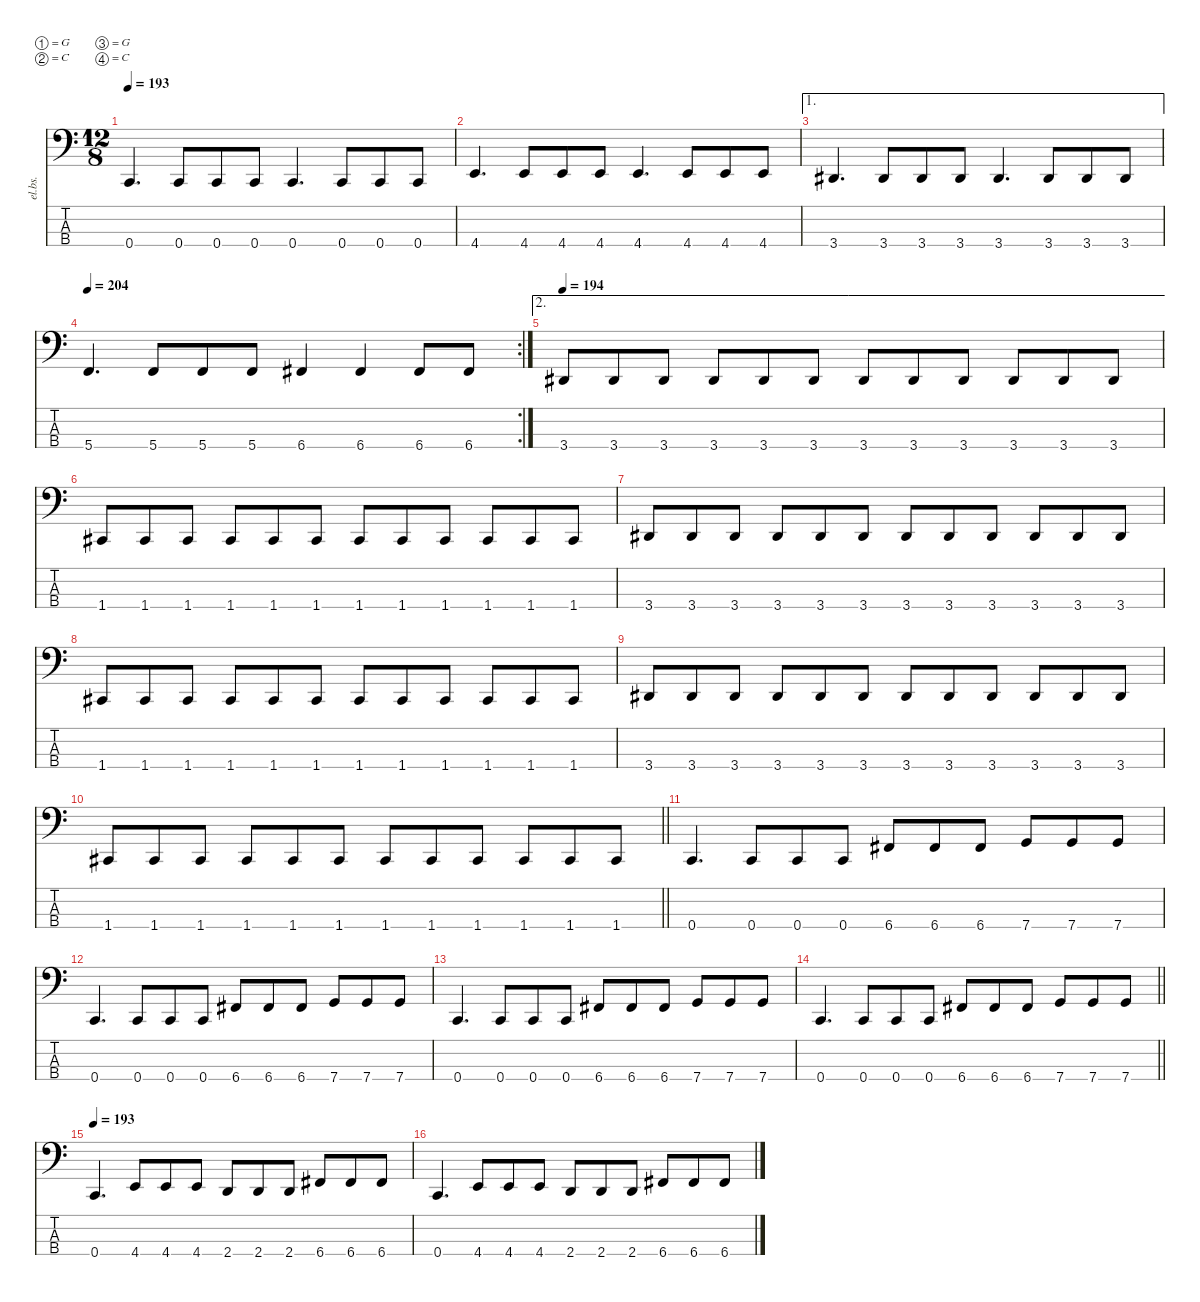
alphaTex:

\defaultSystemsLayout 4
\hideDynamics
\bracketExtendMode nobrackets
\otherSystemsTrackNameOrientation horizontal
\track ("Bass" "el.bs.") {defaultSystemsLayout 8 instrument electricbassfinger}
\staff {score tabs}
\tuning (G2 C2 G1 C1)
\ts (12 8)
\tempo 193
\clef f4
\ks c
0.4.4{d dy f beam Up} 0.4.8{beam Up} 0.4.8{beam Up} 0.4.8{beam Up} 0.4.4{d beam Up} 0.4.8{beam Up} 0.4.8{beam Up} 0.4.8{beam Up} |
4.4.4{d beam Up} 4.4.8{beam Up} 4.4.8{beam Up} 4.4.8{beam Up} 4.4.4{d beam Up} 4.4.8{beam Up} 4.4.8{beam Up} 4.4.8{beam Up} |
\ae 1
3.4{acc #}.4{d beam Up} 3.4{acc #}.8{beam Up} 3.4{acc #}.8{beam Up} 3.4{acc #}.8{beam Up} 3.4{acc #}.4{d beam Up} 3.4{acc #}.8{beam Up} 3.4{acc #}.8{beam Up} 3.4{acc #}.8{beam Up} |
\rc 2
\tempo 204
5.4.4{d beam Up} 5.4.8{beam Up} 5.4.8{beam Up} 5.4.8{beam Up} 6.4{acc #}.4{beam Up} 6.4{acc #}.4{beam Up} 6.4{acc #}.8{beam Up} 6.4{acc #}.8{beam Up} |
\ae 2
\tempo 194
3.4{acc #}.8{beam Up} 3.4{acc #}.8{beam Up} 3.4{acc #}.8{beam Up} 3.4{acc #}.8{beam Up} 3.4{acc #}.8{beam Up} 3.4{acc #}.8{beam Up} 3.4{acc #}.8{beam Up} 3.4{acc #}.8{beam Up} 3.4{acc #}.8{beam Up} 3.4{acc #}.8{beam Up} 3.4{acc #}.8{beam Up} 3.4{acc #}.8{beam Up} |
1.4{acc #}.8{beam Up} 1.4{acc #}.8{beam Up} 1.4{acc #}.8{beam Up} 1.4{acc #}.8{beam Up} 1.4{acc #}.8{beam Up} 1.4{acc #}.8{beam Up} 1.4{acc #}.8{beam Up} 1.4{acc #}.8{beam Up} 1.4{acc #}.8{beam Up} 1.4{acc #}.8{beam Up} 1.4{acc #}.8{beam Up} 1.4{acc #}.8{beam Up} |
3.4{acc #}.8{beam Up} 3.4{acc #}.8{beam Up} 3.4{acc #}.8{beam Up} 3.4{acc #}.8{beam Up} 3.4{acc #}.8{beam Up} 3.4{acc #}.8{beam Up} 3.4{acc #}.8{beam Up} 3.4{acc #}.8{beam Up} 3.4{acc #}.8{beam Up} 3.4{acc #}.8{beam Up} 3.4{acc #}.8{beam Up} 3.4{acc #}.8{beam Up} |
1.4{acc #}.8{beam Up} 1.4{acc #}.8{beam Up} 1.4{acc #}.8{beam Up} 1.4{acc #}.8{beam Up} 1.4{acc #}.8{beam Up} 1.4{acc #}.8{beam Up} 1.4{acc #}.8{beam Up} 1.4{acc #}.8{beam Up} 1.4{acc #}.8{beam Up} 1.4{acc #}.8{beam Up} 1.4{acc #}.8{beam Up} 1.4{acc #}.8{beam Up} |
3.4{acc #}.8{beam Up} 3.4{acc #}.8{beam Up} 3.4{acc #}.8{beam Up} 3.4{acc #}.8{beam Up} 3.4{acc #}.8{beam Up} 3.4{acc #}.8{beam Up} 3.4{acc #}.8{beam Up} 3.4{acc #}.8{beam Up} 3.4{acc #}.8{beam Up} 3.4{acc #}.8{beam Up} 3.4{acc #}.8{beam Up} 3.4{acc #}.8{beam Up} |
\barLineRight lightlight
1.4{acc #}.8{beam Up} 1.4{acc #}.8{beam Up} 1.4{acc #}.8{beam Up} 1.4{acc #}.8{beam Up} 1.4{acc #}.8{beam Up} 1.4{acc #}.8{beam Up} 1.4{acc #}.8{beam Up} 1.4{acc #}.8{beam Up} 1.4{acc #}.8{beam Up} 1.4{acc #}.8{beam Up} 1.4{acc #}.8{beam Up} 1.4{acc #}.8{beam Up} |
0.4.4{d beam Up} 0.4.8{beam Up} 0.4.8{beam Up} 0.4.8{beam Up} 6.4{acc #}.8{beam Up} 6.4{acc #}.8{beam Up} 6.4{acc #}.8{beam Up} 7.4.8{beam Up} 7.4.8{beam Up} 7.4.8{beam Up} |
0.4.4{d beam Up} 0.4.8{beam Up} 0.4.8{beam Up} 0.4.8{beam Up} 6.4{acc #}.8{beam Up} 6.4{acc #}.8{beam Up} 6.4{acc #}.8{beam Up} 7.4.8{beam Up} 7.4.8{beam Up} 7.4.8{beam Up} |
0.4.4{d beam Up} 0.4.8{beam Up} 0.4.8{beam Up} 0.4.8{beam Up} 6.4{acc #}.8{beam Up} 6.4{acc #}.8{beam Up} 6.4{acc #}.8{beam Up} 7.4.8{beam Up} 7.4.8{beam Up} 7.4.8{beam Up} |
\barLineRight lightlight
0.4.4{d beam Up} 0.4.8{beam Up} 0.4.8{beam Up} 0.4.8{beam Up} 6.4{acc #}.8{beam Up} 6.4{acc #}.8{beam Up} 6.4{acc #}.8{beam Up} 7.4.8{beam Up} 7.4.8{beam Up} 7.4.8{beam Up} |
\tempo 193
0.4.4{d dy mf beam Up} 4.4.8{beam Up} 4.4.8{beam Up} 4.4.8{beam Up} 2.4.8{beam Up} 2.4.8{beam Up} 2.4.8{beam Up} 6.4{acc #}.8{beam Up} 6.4{acc #}.8{beam Up} 6.4{acc #}.8{beam Up} |
0.4.4{d beam Up} 4.4.8{beam Up} 4.4.8{beam Up} 4.4.8{beam Up} 2.4.8{beam Up} 2.4.8{beam Up} 2.4.8{beam Up} 6.4{acc #}.8{beam Up} 6.4{acc #}.8{beam Up} 6.4{acc #}.8{beam Up}
